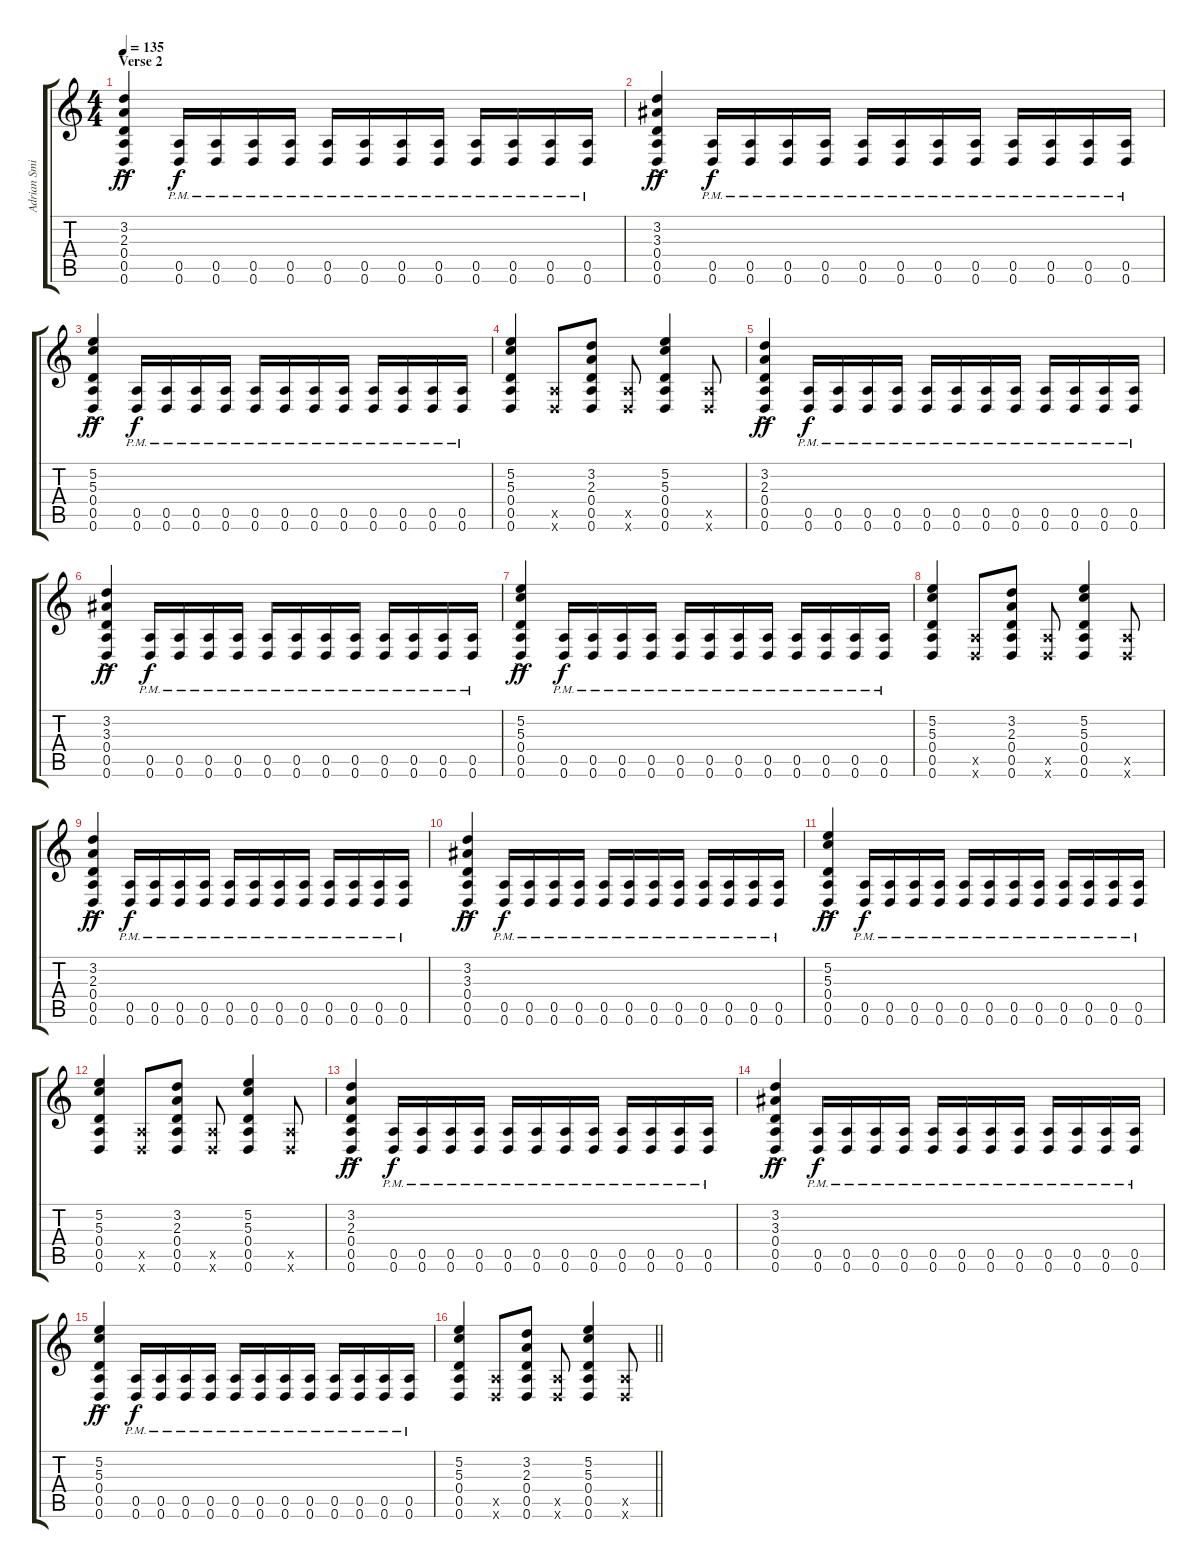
\track ("Adrian Smith" "Adrian Smi") {instrument overdrivenguitar}
\staff {score tabs}
\tuning (E4 B3 G3 D3 A2 D2) {hide}
\ts (4 4)
\section ("" "Verse 2")
\tempo 135
\clef g2
\ks c
(3.2{ac} 2.3{ac} 0.4{ac} 0.5 0.6).4{dy ff} (0.5{pm} 0.6{pm}).16{dy f} (0.5{pm} 0.6{pm}).16 (0.5{pm} 0.6{pm}).16 (0.5{pm} 0.6{pm}).16 (0.5{pm} 0.6{pm}).16 (0.5{pm} 0.6{pm}).16 (0.5{pm} 0.6{pm}).16 (0.5{pm} 0.6{pm}).16 (0.5{pm} 0.6{pm}).16 (0.5{pm} 0.6{pm}).16 (0.5{pm} 0.6{pm}).16 (0.5{pm} 0.6{pm}).16 |
(3.2{ac} 3.3{ac} 0.4{ac} 0.5 0.6).4{dy ff} (0.5{pm} 0.6{pm}).16{dy f} (0.5{pm} 0.6{pm}).16 (0.5{pm} 0.6{pm}).16 (0.5{pm} 0.6{pm}).16 (0.5{pm} 0.6{pm}).16 (0.5{pm} 0.6{pm}).16 (0.5{pm} 0.6{pm}).16 (0.5{pm} 0.6{pm}).16 (0.5{pm} 0.6{pm}).16 (0.5{pm} 0.6{pm}).16 (0.5{pm} 0.6{pm}).16 (0.5{pm} 0.6{pm}).16 |
(5.2{ac} 5.3{ac} 0.4{ac} 0.5 0.6).4{dy ff} (0.5{pm} 0.6{pm}).16{dy f} (0.5{pm} 0.6{pm}).16 (0.5{pm} 0.6{pm}).16 (0.5{pm} 0.6{pm}).16 (0.5{pm} 0.6{pm}).16 (0.5{pm} 0.6{pm}).16 (0.5{pm} 0.6{pm}).16 (0.5{pm} 0.6{pm}).16 (0.5{pm} 0.6{pm}).16 (0.5{pm} 0.6{pm}).16 (0.5{pm} 0.6{pm}).16 (0.5{pm} 0.6{pm}).16 |
(5.2 5.3 0.4 0.5 0.6).4 (0.5{x} 0.6{x}).8 (3.2 2.3 0.4 0.5 0.6).8 (0.5{x} 0.6{x}).8 (5.2 5.3 0.4 0.5 0.6).4 (0.5{x} 0.6{x}).8 |
(3.2{ac} 2.3{ac} 0.4{ac} 0.5 0.6).4{dy ff} (0.5{pm} 0.6{pm}).16{dy f} (0.5{pm} 0.6{pm}).16 (0.5{pm} 0.6{pm}).16 (0.5{pm} 0.6{pm}).16 (0.5{pm} 0.6{pm}).16 (0.5{pm} 0.6{pm}).16 (0.5{pm} 0.6{pm}).16 (0.5{pm} 0.6{pm}).16 (0.5{pm} 0.6{pm}).16 (0.5{pm} 0.6{pm}).16 (0.5{pm} 0.6{pm}).16 (0.5{pm} 0.6{pm}).16 |
(3.2{ac} 3.3{ac} 0.4{ac} 0.5 0.6).4{dy ff} (0.5{pm} 0.6{pm}).16{dy f} (0.5{pm} 0.6{pm}).16 (0.5{pm} 0.6{pm}).16 (0.5{pm} 0.6{pm}).16 (0.5{pm} 0.6{pm}).16 (0.5{pm} 0.6{pm}).16 (0.5{pm} 0.6{pm}).16 (0.5{pm} 0.6{pm}).16 (0.5{pm} 0.6{pm}).16 (0.5{pm} 0.6{pm}).16 (0.5{pm} 0.6{pm}).16 (0.5{pm} 0.6{pm}).16 |
(5.2{ac} 5.3{ac} 0.4{ac} 0.5 0.6).4{dy ff} (0.5{pm} 0.6{pm}).16{dy f} (0.5{pm} 0.6{pm}).16 (0.5{pm} 0.6{pm}).16 (0.5{pm} 0.6{pm}).16 (0.5{pm} 0.6{pm}).16 (0.5{pm} 0.6{pm}).16 (0.5{pm} 0.6{pm}).16 (0.5{pm} 0.6{pm}).16 (0.5{pm} 0.6{pm}).16 (0.5{pm} 0.6{pm}).16 (0.5{pm} 0.6{pm}).16 (0.5{pm} 0.6{pm}).16 |
(5.2 5.3 0.4 0.5 0.6).4 (0.5{x} 0.6{x}).8 (3.2 2.3 0.4 0.5 0.6).8 (0.5{x} 0.6{x}).8 (5.2 5.3 0.4 0.5 0.6).4 (0.5{x} 0.6{x}).8 |
(3.2{ac} 2.3{ac} 0.4{ac} 0.5 0.6).4{dy ff} (0.5{pm} 0.6{pm}).16{dy f} (0.5{pm} 0.6{pm}).16 (0.5{pm} 0.6{pm}).16 (0.5{pm} 0.6{pm}).16 (0.5{pm} 0.6{pm}).16 (0.5{pm} 0.6{pm}).16 (0.5{pm} 0.6{pm}).16 (0.5{pm} 0.6{pm}).16 (0.5{pm} 0.6{pm}).16 (0.5{pm} 0.6{pm}).16 (0.5{pm} 0.6{pm}).16 (0.5{pm} 0.6{pm}).16 |
(3.2{ac} 3.3{ac} 0.4{ac} 0.5 0.6).4{dy ff} (0.5{pm} 0.6{pm}).16{dy f} (0.5{pm} 0.6{pm}).16 (0.5{pm} 0.6{pm}).16 (0.5{pm} 0.6{pm}).16 (0.5{pm} 0.6{pm}).16 (0.5{pm} 0.6{pm}).16 (0.5{pm} 0.6{pm}).16 (0.5{pm} 0.6{pm}).16 (0.5{pm} 0.6{pm}).16 (0.5{pm} 0.6{pm}).16 (0.5{pm} 0.6{pm}).16 (0.5{pm} 0.6{pm}).16 |
(5.2{ac} 5.3{ac} 0.4{ac} 0.5 0.6).4{dy ff} (0.5{pm} 0.6{pm}).16{dy f} (0.5{pm} 0.6{pm}).16 (0.5{pm} 0.6{pm}).16 (0.5{pm} 0.6{pm}).16 (0.5{pm} 0.6{pm}).16 (0.5{pm} 0.6{pm}).16 (0.5{pm} 0.6{pm}).16 (0.5{pm} 0.6{pm}).16 (0.5{pm} 0.6{pm}).16 (0.5{pm} 0.6{pm}).16 (0.5{pm} 0.6{pm}).16 (0.5{pm} 0.6{pm}).16 |
(5.2 5.3 0.4 0.5 0.6).4 (0.5{x} 0.6{x}).8 (3.2 2.3 0.4 0.5 0.6).8 (0.5{x} 0.6{x}).8 (5.2 5.3 0.4 0.5 0.6).4 (0.5{x} 0.6{x}).8 |
(3.2{ac} 2.3{ac} 0.4{ac} 0.5 0.6).4{dy ff} (0.5{pm} 0.6{pm}).16{dy f} (0.5{pm} 0.6{pm}).16 (0.5{pm} 0.6{pm}).16 (0.5{pm} 0.6{pm}).16 (0.5{pm} 0.6{pm}).16 (0.5{pm} 0.6{pm}).16 (0.5{pm} 0.6{pm}).16 (0.5{pm} 0.6{pm}).16 (0.5{pm} 0.6{pm}).16 (0.5{pm} 0.6{pm}).16 (0.5{pm} 0.6{pm}).16 (0.5{pm} 0.6{pm}).16 |
(3.2{ac} 3.3{ac} 0.4{ac} 0.5 0.6).4{dy ff} (0.5{pm} 0.6{pm}).16{dy f} (0.5{pm} 0.6{pm}).16 (0.5{pm} 0.6{pm}).16 (0.5{pm} 0.6{pm}).16 (0.5{pm} 0.6{pm}).16 (0.5{pm} 0.6{pm}).16 (0.5{pm} 0.6{pm}).16 (0.5{pm} 0.6{pm}).16 (0.5{pm} 0.6{pm}).16 (0.5{pm} 0.6{pm}).16 (0.5{pm} 0.6{pm}).16 (0.5{pm} 0.6{pm}).16 |
(5.2{ac} 5.3{ac} 0.4{ac} 0.5 0.6).4{dy ff} (0.5{pm} 0.6{pm}).16{dy f} (0.5{pm} 0.6{pm}).16 (0.5{pm} 0.6{pm}).16 (0.5{pm} 0.6{pm}).16 (0.5{pm} 0.6{pm}).16 (0.5{pm} 0.6{pm}).16 (0.5{pm} 0.6{pm}).16 (0.5{pm} 0.6{pm}).16 (0.5{pm} 0.6{pm}).16 (0.5{pm} 0.6{pm}).16 (0.5{pm} 0.6{pm}).16 (0.5{pm} 0.6{pm}).16 |
\barLineRight lightlight
(5.2 5.3 0.4 0.5 0.6).4 (0.5{x} 0.6{x}).8 (3.2 2.3 0.4 0.5 0.6).8 (0.5{x} 0.6{x}).8 (5.2 5.3 0.4 0.5 0.6).4 (0.5{x} 0.6{x}).8
